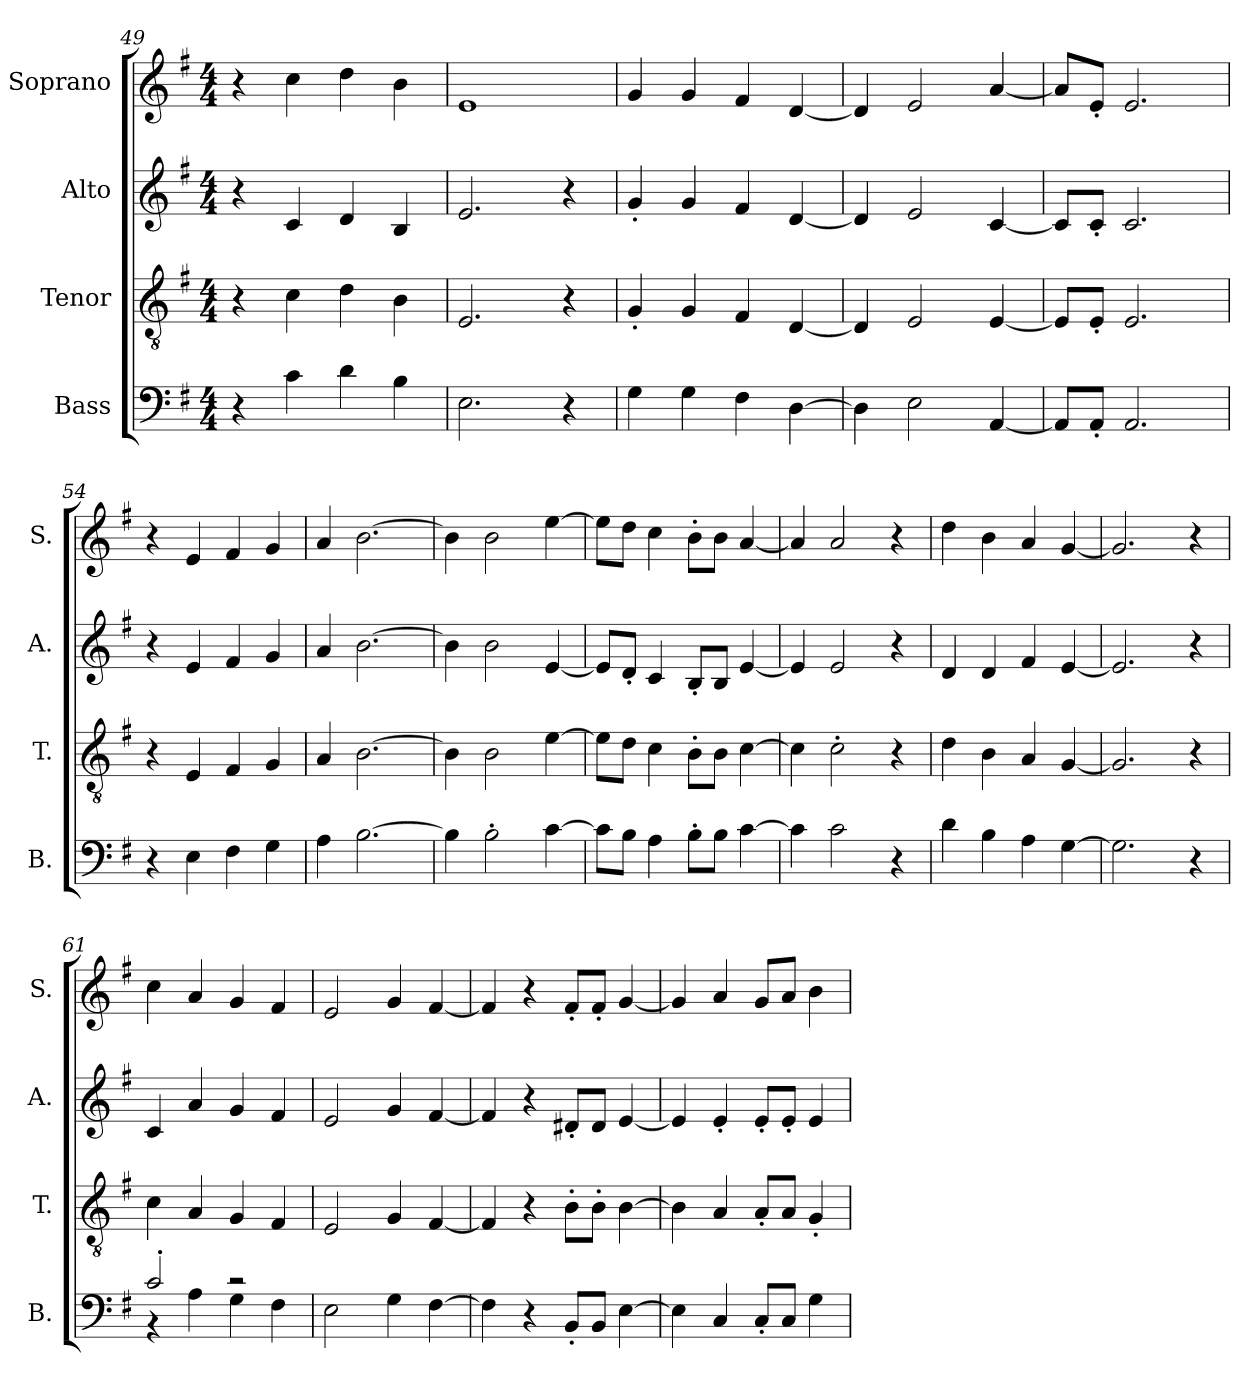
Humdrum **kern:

**kern	**kern	**kern	**kern
*part4	*part3	*part2	*part1
*staff4	*staff3	*staff2	*staff1
*I"Bass	*I"Tenor	*I"Alto	*I"Soprano
*I'B.	*I'T.	*I'A.	*I'S.
*clefF4	*clefGv2	*clefG2	*clefG2
*k[f#]	*k[f#]	*k[f#]	*k[f#]
*M4/4	*M4/4	*M4/4	*M4/4
=49	=49	=49	=49
4r	4r	4r	4r
4c\	4c\	4c/	4cc\
4d\	4d\	4d/	4dd\
4B\	4B\	4B/	4b\
=50	=50	=50	=50
2.E\	2.E/	2.e/	1e
4r	4r	4r	.
=51	=51	=51	=51
4G\	4G'/	4g'/	4g/
4G\	4G/	4g/	4g/
4F#\	4F#/	4f#/	4f#/
[4D\	[4D/	[4d/	[4d/
=52	=52	=52	=52
4D\]	4D/]	4d/]	4d/]
2E\	2E/	2e/	2e/
[4AA/	[4E/	[4c/	[4a/
=53	=53	=53	=53
8AA/L]	8E/L]	8c/L]	8a/L]
8AA'/J	8E'/J	8c'/J	8e'/J
2.AA/	2.E/	2.c/	2.e/
!!LO:LB:g=z
=54	=54	=54	=54
4r	4r	4r	4r
4E\	4E/	4e/	4e/
4F#\	4F#/	4f#/	4f#/
4G\	4G/	4g/	4g/
=55	=55	=55	=55
4A\	4A/	4a/	4a/
[2.B\	[2.B\	[2.b\	[2.b\
=56	=56	=56	=56
4B\]	4B\]	4b\]	4b\]
2B'\	2B\	2b\	2b\
[4c\	[4e\	[4e/	[4ee\
=57	=57	=57	=57
8c\L]	8e\L]	8e/L]	8ee\L]
8B\J	8d\J	8d'/J	8dd\J
4A\	4c\	4c/	4cc\
8B'\L	8B'\L	8B'/L	8b'\L
8B\J	8B\J	8B/J	8b\J
[4c\	[4c\	[4e/	[4a/
=58	=58	=58	=58
4c\]	4c\]	4e/]	4a/]
2c\	2c'\	2e/	2a/
4r	4r	4r	4r
=59	=59	=59	=59
4d\	4d\	4d/	4dd\
4B\	4B\	4d/	4b\
4A\	4A/	4f#/	4a/
[4G\	[4G/	[4e/	[4g/
=60	=60	=60	=60
2.G\]	2.G/]	2.e/]	2.g/]
4r	4r	4r	4r
=61	=61	=61	=61
*^	*	*	*
2c'/	4r	4c\	4c/	4cc\
.	4A\	4A/	4a/	4a/
2r	4G\	4G/	4g/	4g/
.	4F#\	4F#/	4f#/	4f#/
*v	*v	*	*	*
=62	=62	=62	=62
2E\	2E/	2e/	2e/
4G\	4G/	4g/	4g/
[4F#\	[4F#/	[4f#/	[4f#/
!!LO:PB:g=z
=63	=63	=63	=63
4F#\]	4F#/]	4f#/]	4f#/]
4r	4r	4r	4r
8BB'/L	8B'\L	8d#X'/L	8f#'/L
8BB/J	8B'\J	8d#/J	8f#'/J
[4E\	[4B\	[4e/	[4g/
=64	=64	=64	=64
4E\]	4B\]	4e/]	4g/]
4C/	4A/	4e'/	4a/
8C'/L	8A'/L	8e'/L	8g/L
8C/J	8A/J	8e'/J	8a/J
4G\	4G'/	4e/	4b\
=	=	=	=
*-	*-	*-	*-
